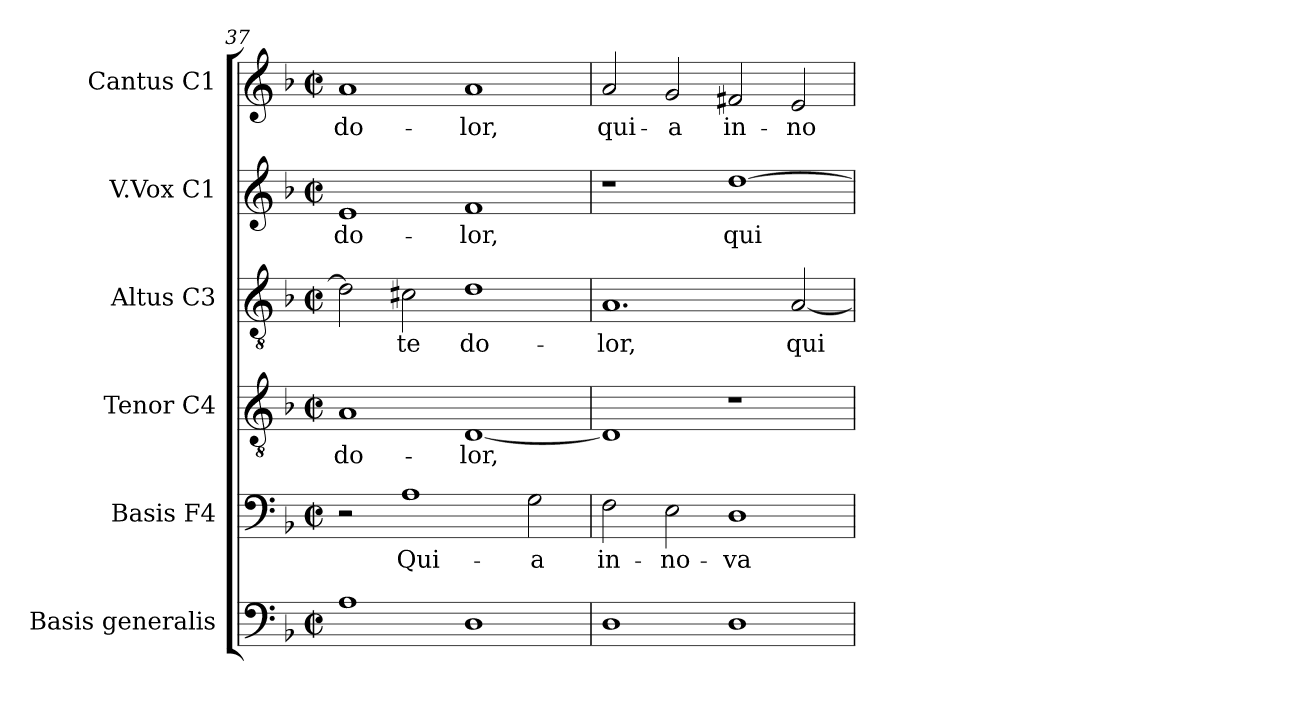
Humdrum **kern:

**kern	**kern	**text	**kern	**text	**kern	**text	**kern	**text	**kern	**text
*part6	*part5	*part5	*part4	*part4	*part3	*part3	*part2	*part2	*part1	*part1
*staff6	*staff5	*staff5	*staff4	*staff4	*staff3	*staff3	*staff2	*staff2	*staff1	*staff1
*I"Basis  generalis	*I"Basis  F4	*	*I"Tenor  C4	*	*I"Altus  C3	*	*I"V.Vox  C1	*	*I"Cantus  C1	*
*	*I'B	*	*I'T	*	*I'A	*	*	*	*I'C	*
*clefF4	*clefF4	*	*clefGv2	*	*clefGv2	*	*clefG2	*	*clefG2	*
*k[b-]	*k[b-]	*	*k[b-]	*	*k[b-]	*	*k[b-]	*	*k[b-]	*
*F:	*F:	*	*F:	*	*F:	*	*F:	*	*F:	*
*M2/2	*M2/2	*	*M2/2	*	*M2/2	*	*M2/2	*	*M2/2	*
*met(c|)	*met(c|)	*	*met(c|)	*	*met(c|)	*	*met(c|)	*	*met(c|)	*
=37	=37	=37	=37	=37	=37	=37	=37	=37	=37	=37
!	!	!	!	!LO:LY:b:cj	!	!LO:LY:b:cj	!	!LO:LY:b:cj	!	!LO:LY:b:cj
1A	2r	.	1A	do-	2d\]	.	1e	do-	1a	do-
!	!	!LO:LY:b:cj	!	!	!	!LO:LY:b:cj	!	!	!	!
.	1A	Qui-	.	.	2c#X\	te	.	.	.	.
!	!	!	!	!LO:LY:b:cj	!	!LO:LY:b:cj	!	!LO:LY:b:cj	!	!LO:LY:b:cj
1D	.	.	[<1D	-lor,	1d	do-	1f	-lor,	1a	-lor,
!	!	!LO:LY:b:cj	!	!	!	!	!	!	!	!
.	2G\	-a	.	.	.	.	.	.	.	.
=38	=38	=38	=38	=38	=38	=38	=38	=38	=38	=38
!	!	!LO:LY:b:cj	!	!LO:LY:b:cj	!	!LO:LY:b:cj	!	!	!	!LO:LY:b:cj
1D	2F\	in-	1D]	.	1.A	-lor,	1r	.	2a/	qui-
!	!	!LO:LY:b:cj	!	!	!	!	!	!	!	!LO:LY:b:cj
.	2E\	-no-	.	.	.	.	.	.	2g/	-a
!	!	!LO:LY:b:cj	!	!	!	!	!	!LO:LY:b:cj	!	!LO:LY:b:cj
1D	1D	-va-	1r	.	.	.	[>1dd	qui-	2f#X/	in-
!	!	!	!	!	!	!LO:LY:b:cj	!	!	!	!LO:LY:b:cj
.	.	.	.	.	[<2A/	qui-	.	.	2e/	-no-
=	=	=	=	=	=	=	=	=	=	=
*-	*-	*-	*-	*-	*-	*-	*-	*-	*-	*-
